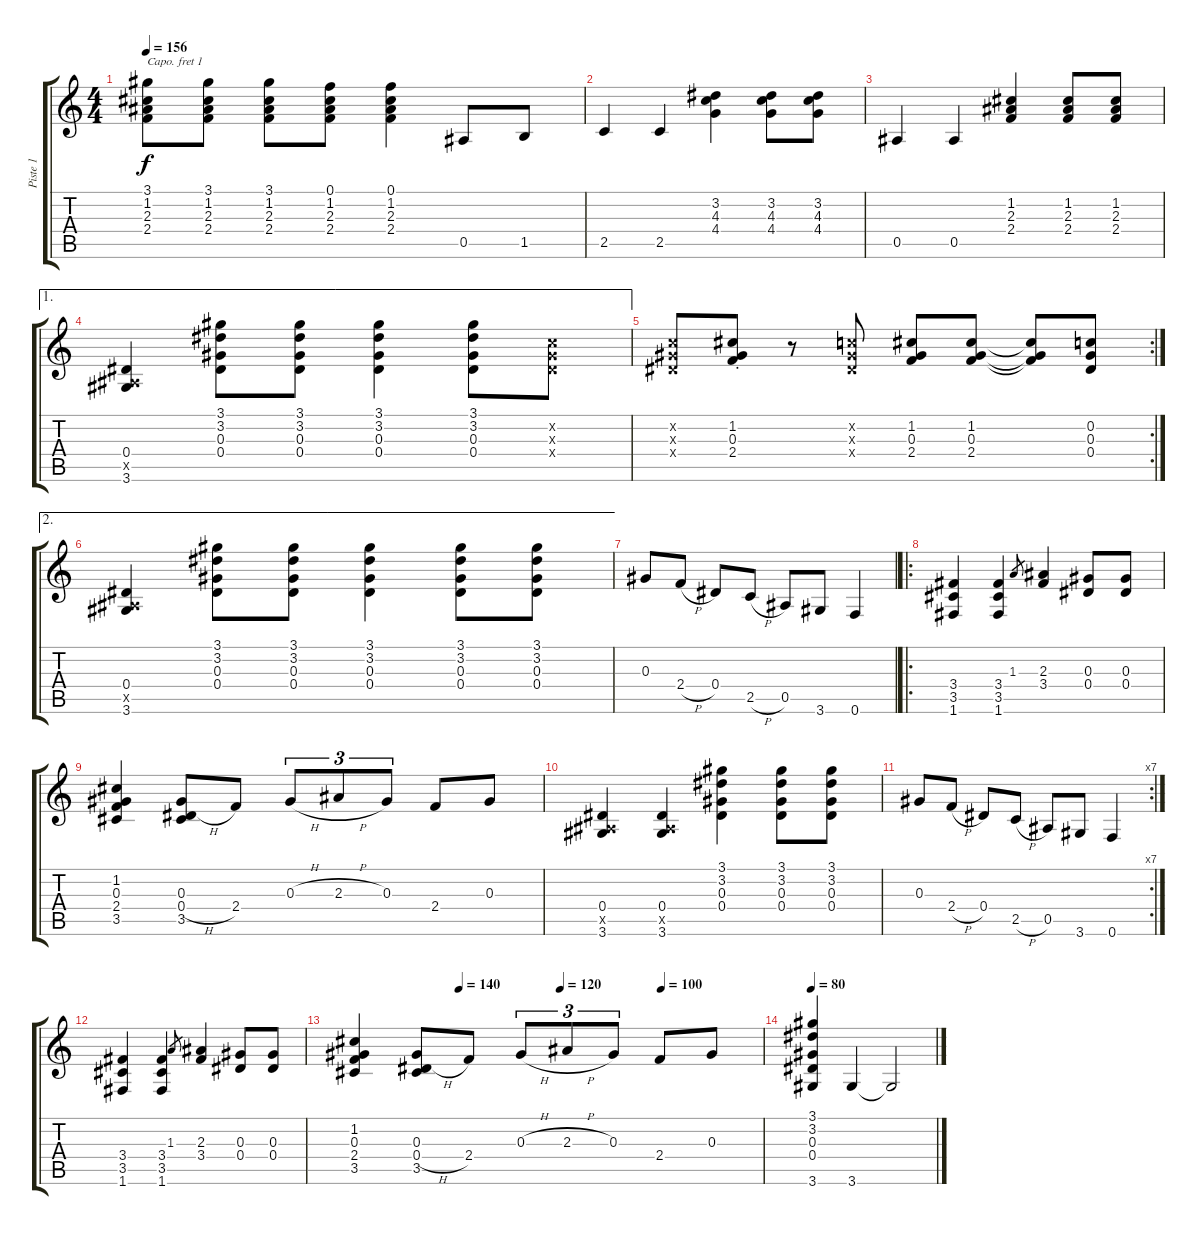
\track ("Piste 1" "Piste 1") {instrument acousticguitarsteel}
\staff {score tabs}
\capo 1
\tuning (E4 B3 G3 D3 A2 E2) {hide}
\ts (4 4)
\tempo 156
\clef g2
\ks c
(3.1{t} 1.2{t} 2.3{t} 2.4{t}).8{dy f} (3.1 1.2 2.3 2.4).8 (3.1 1.2 2.3 2.4).8 (0.1 1.2 2.3 2.4).8 (0.1 1.2 2.3 2.4).4 0.5.8 1.5.8 |
2.5.4 2.5.4 (3.2 4.3 4.4).4 (3.2 4.3 4.4).8 (3.2 4.3 4.4).8 |
0.5.4 0.5.4 (1.2 2.3 2.4).4 (1.2 2.3 2.4).8 (1.2 2.3 2.4).8 |
\ae 1
(0.4 0.5{x} 3.6).4 (3.1 3.2 0.3 0.4).8 (3.1 3.2 0.3 0.4).8 (3.1 3.2 0.3 0.4).4 (3.1 3.2 0.3 0.4).8 (0.2{x} 0.3{x} 0.4{x}).8 |
\rc 2
(0.2{x} 0.3{x} 0.4{x}).8 (1.2{st} 0.3{st} 2.4{st}).8 r.8 (0.2{x} 0.3{x} 0.4{x}).8 (1.2 0.3 2.4).8 (1.2 0.3 2.4).8 (1.2{t} 0.3{t} 2.4{t}).8 (0.2 0.3 0.4).8 |
\ae 2
(0.4 0.5{x} 3.6).4 (3.1 3.2 0.3 0.4).8 (3.1 3.2 0.3 0.4).8 (3.1 3.2 0.3 0.4).4 (3.1 3.2 0.3 0.4).8 (3.1 3.2 0.3 0.4).8 |
0.3.8 2.4{h}.8 0.4.8 2.5{h}.8 0.5.8 3.6.8 0.6.4 |
\ro
(3.4 3.5 1.6).4 (3.4 3.5 1.6).4 1.3.8{gr} (2.3 3.4).4 (0.3 0.4).8 (0.3 0.4).8 |
(1.2 0.3 2.4 3.5).4 (0.3 0.4{h} 3.5).8 2.4.8 0.3{h}.8{tu (3 2)} 2.3{h}.8{tu (3 2)} 0.3.8{tu (3 2)} 2.4.8 0.3.8 |
(0.4 0.5{x} 3.6).4 (0.4 0.5{x} 3.6).4 (3.1 3.2 0.3 0.4).4 (3.1 3.2 0.3 0.4).8 (3.1 3.2 0.3 0.4).8 |
\rc 7
0.3.8 2.4{h}.8 0.4.8 2.5{h}.8 0.5.8 3.6.8 0.6.4 |
(3.4 3.5 1.6).4 (3.4 3.5 1.6).4 1.3.8{gr} (2.3 3.4).4 (0.3 0.4).8 (0.3 0.4).8 |
\tempo (140 0.25)
\tempo (120 0.5)
\tempo (100 0.75)
(1.2 0.3 2.4 3.5).4 (0.3 0.4{h} 3.5).8 2.4.8 0.3{h}.8{tu (3 2)} 2.3{h}.8{tu (3 2)} 0.3.8{tu (3 2)} 2.4.8 0.3.8 |
\tempo 80
(3.1 3.2 0.3 0.4 3.6).4 3.6.4 3.6{t}.2
